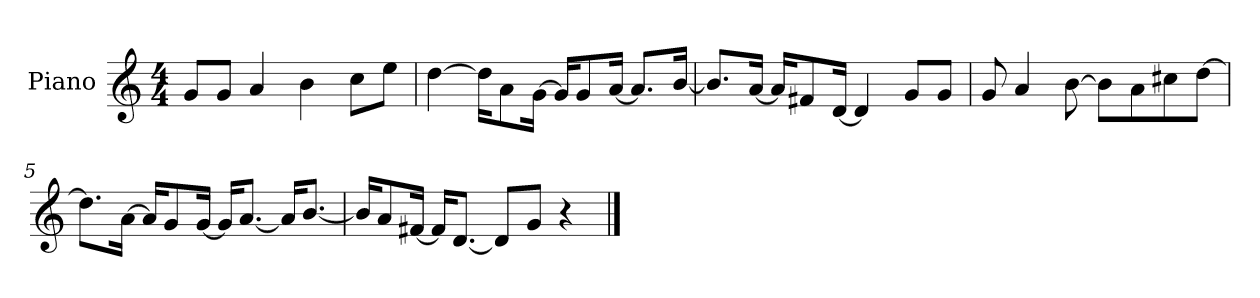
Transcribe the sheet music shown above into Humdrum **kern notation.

**kern
*part1
*staff1
*I"Piano
*I'P-no
*clefG2
*k[]
*M4/4
*MM90
=1
8g/L
8g/J
4a/
4b\
8cc\L
8ee\J
=2
[4dd\
16dd\KL]
8a\
[16g\Jk
16g/KL]
8g/
[16a/Jk
8.a/L]
[16b/Jk
=3
8.b/L]
[16a/Jk
16a/KL]
8f#X/
[16d/Jk
4d/]
8g/L
8g/J
=4
8g/
4a/
[8b\
8b\L]
8a\
8cc#X\
[8dd\J
!!LO:LB:g=z
=5
8.dd\L]
[16a\Jk
16a/KL]
8g/
[16g/Jk
16g/KL]
[8.a/J
16a/KL]
[8.b/J
=6
16b/KL]
8a/
[16f#X/Jk
16f#/KL]
[8.d/J
8d/L]
8g/J
4r
==
*-
